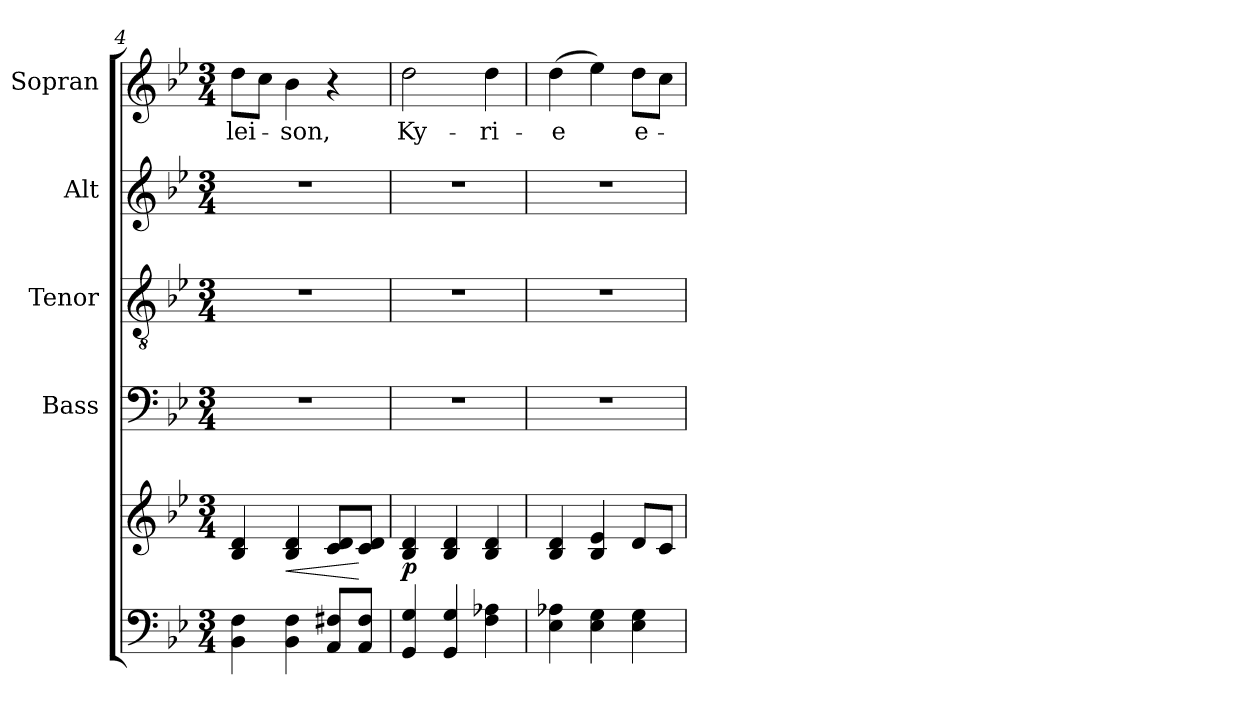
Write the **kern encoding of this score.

**kern	**kern	**dynam	**kern	**kern	**kern	**kern	**text
*part5	*part5	*part5	*part4	*part3	*part2	*part1	*part1
*staff6	*staff5	*staff5/6	*staff4	*staff3	*staff2	*staff1	*staff1
*	*	*	*I"Bass	*I"Tenor	*I"Alt	*I"Sopran	*
*	*	*	*I'B.	*I'T.	*I'A.	*I'S.	*
*clefF4	*clefG2	*	*clefF4	*clefGv2	*clefG2	*clefG2	*
*k[b-e-]	*k[b-e-]	*	*k[b-e-]	*k[b-e-]	*k[b-e-]	*k[b-e-]	*
*B-:	*B-:	*	*B-:	*B-:	*B-:	*B-:	*
*M3/4	*M3/4	*	*M3/4	*M3/4	*M3/4	*M3/4	*
=4	=4	=4	=4	=4	=4	=4	=4
!	!	!	!	!	!	!	!LO:LY:b
4BB-\ 4F\	4B-/ 4d/	.	2.r	2.r	2.r	8dd\L	-lei-
.	.	.	.	.	.	8cc\J	.
!	!	!LO:HP:b	!	!	!	!	!LO:LY:b
4BB-\ 4F\	4B-/ 4d/	<	.	.	.	4b-\	-son,
8AA/ 8F#X/L	8c/ 8d/L	.	.	.	.	4r	.
8AA/ 8F#/J	8c/ 8d/J	[	.	.	.	.	.
=5	=5	=5	=5	=5	=5	=5	=5
!	!	!LO:DY:b	!	!	!	!	!LO:LY:b
4GG/ 4G/	4B-/ 4d/	p	2.r	2.r	2.r	2dd\	Ky-
4GG/ 4G/	4B-/ 4d/	.	.	.	.	.	.
!	!	!	!	!	!	!	!LO:LY:b
4F\ 4A-X\	4B-/ 4d/	.	.	.	.	4dd\	-ri-
=6	=6	=6	=6	=6	=6	=6	=6
!	!	!	!	!	!	!	!LO:LY:b
4E-\ 4A-X\	4B-/ 4d/	.	2.r	2.r	2.r	(>4dd\	-e
4E-\ 4G\	4B-/ 4e-/	.	.	.	.	4ee-\)	.
!	!	!	!	!	!	!	!LO:LY:b
4E-\ 4G\	8d/L	.	.	.	.	8dd\L	e-
.	8c/J	.	.	.	.	8cc\J	.
=	=	=	=	=	=	=	=
*-	*-	*-	*-	*-	*-	*-	*-
